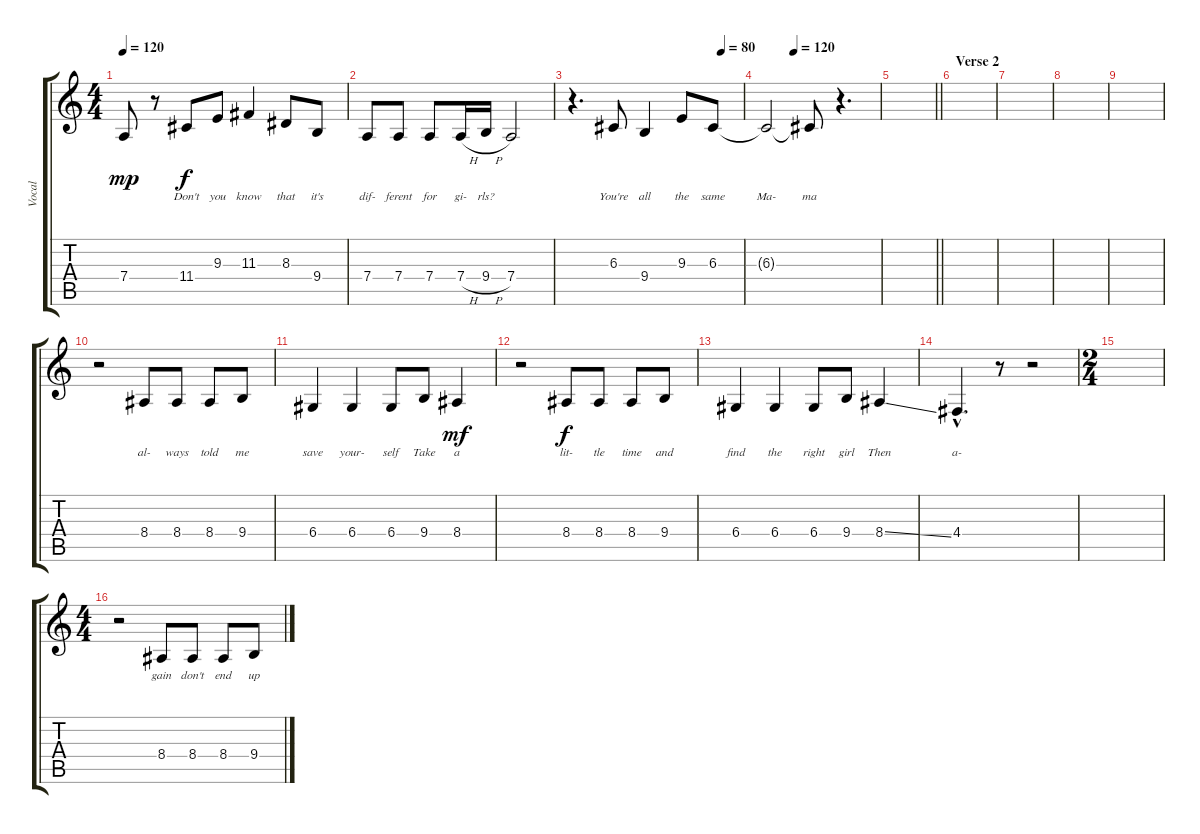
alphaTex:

\track ("Vocal" "Vocal") {instrument vibraphone}
\staff {score tabs}
\tuning (E4 B3 G3 D3 A2 E2) {hide}
\ts (4 4)
\tempo 120
\clef g2
\ks c
7.4.8{lyrics (0 "") lyrics (1 "") lyrics (2 "") lyrics (3 "") lyrics (4 "") dy mp} r.8 11.4.8{lyrics (0 "Don't") lyrics (1 "") lyrics (2 "") lyrics (3 "") lyrics (4 "") dy f} 9.3.8{lyrics (0 "you") lyrics (1 "") lyrics (2 "") lyrics (3 "") lyrics (4 "")} 11.3.4{lyrics (0 "know") lyrics (1 "") lyrics (2 "") lyrics (3 "") lyrics (4 "")} 8.3.8{lyrics (0 "that") lyrics (1 "") lyrics (2 "") lyrics (3 "") lyrics (4 "")} 9.4.8{lyrics (0 "it's") lyrics (1 "") lyrics (2 "") lyrics (3 "") lyrics (4 "")} |
7.4.8{lyrics (0 "dif-") lyrics (1 "") lyrics (2 "") lyrics (3 "") lyrics (4 "")} 7.4.8{lyrics (0 "ferent") lyrics (1 "") lyrics (2 "") lyrics (3 "") lyrics (4 "")} 7.4.8{lyrics (0 "for") lyrics (1 "") lyrics (2 "") lyrics (3 "") lyrics (4 "")} 7.4{h}.16{lyrics (0 "gi-") lyrics (1 "") lyrics (2 "") lyrics (3 "") lyrics (4 "")} 9.4{h}.16{lyrics (0 "rls?") lyrics (1 "") lyrics (2 "") lyrics (3 "") lyrics (4 "")} 7.4.2{lyrics (0 "") lyrics (1 "") lyrics (2 "") lyrics (3 "") lyrics (4 "")} |
\tempo (80 0.875)
r.4{d} 6.3.8{lyrics (0 "You're") lyrics (1 "") lyrics (2 "") lyrics (3 "") lyrics (4 "")} 9.4.4{lyrics (0 "all") lyrics (1 "") lyrics (2 "") lyrics (3 "") lyrics (4 "")} 9.3.8{lyrics (0 "the") lyrics (1 "") lyrics (2 "") lyrics (3 "") lyrics (4 "")} 6.3.8{lyrics (0 "same") lyrics (1 "") lyrics (2 "") lyrics (3 "") lyrics (4 "")} |
\tempo (120 0.25)
6.3{t}.2{lyrics (0 "Ma-") lyrics (1 "") lyrics (2 "") lyrics (3 "") lyrics (4 "")} 6.3{t}.8{lyrics (0 "ma") lyrics (1 "") lyrics (2 "") lyrics (3 "") lyrics (4 "")} r.4{d} |
\barLineRight lightlight
|
\section ("" "Verse 2")
|
|
|
|
r.2 8.4.8{lyrics (0 "al-") lyrics (1 "") lyrics (2 "") lyrics (3 "") lyrics (4 "")} 8.4.8{lyrics (0 "ways") lyrics (1 "") lyrics (2 "") lyrics (3 "") lyrics (4 "")} 8.4.8{lyrics (0 "told") lyrics (1 "") lyrics (2 "") lyrics (3 "") lyrics (4 "")} 9.4.8{lyrics (0 "me") lyrics (1 "") lyrics (2 "") lyrics (3 "") lyrics (4 "")} |
6.4.4{lyrics (0 "save") lyrics (1 "") lyrics (2 "") lyrics (3 "") lyrics (4 "")} 6.4.4{lyrics (0 "your-") lyrics (1 "") lyrics (2 "") lyrics (3 "") lyrics (4 "")} 6.4.8{lyrics (0 "self") lyrics (1 "") lyrics (2 "") lyrics (3 "") lyrics (4 "")} 9.4.8{lyrics (0 "Take") lyrics (1 "") lyrics (2 "") lyrics (3 "") lyrics (4 "")} 8.4.4{lyrics (0 "a") lyrics (1 "") lyrics (2 "") lyrics (3 "") lyrics (4 "") dy mf} |
r.2 8.4.8{lyrics (0 "lit-") lyrics (1 "") lyrics (2 "") lyrics (3 "") lyrics (4 "") dy f} 8.4.8{lyrics (0 "tle") lyrics (1 "") lyrics (2 "") lyrics (3 "") lyrics (4 "")} 8.4.8{lyrics (0 "time") lyrics (1 "") lyrics (2 "") lyrics (3 "") lyrics (4 "")} 9.4.8{lyrics (0 "and") lyrics (1 "") lyrics (2 "") lyrics (3 "") lyrics (4 "")} |
6.4.4{lyrics (0 "find") lyrics (1 "") lyrics (2 "") lyrics (3 "") lyrics (4 "")} 6.4.4{lyrics (0 "the") lyrics (1 "") lyrics (2 "") lyrics (3 "") lyrics (4 "")} 6.4.8{lyrics (0 "right") lyrics (1 "") lyrics (2 "") lyrics (3 "") lyrics (4 "")} 9.4.8{lyrics (0 "girl") lyrics (1 "") lyrics (2 "") lyrics (3 "") lyrics (4 "")} 8.4{ss}.4{lyrics (0 "Then") lyrics (1 "") lyrics (2 "") lyrics (3 "") lyrics (4 "")} |
4.4{hac}.4{d lyrics (0 "a-") lyrics (1 "") lyrics (2 "") lyrics (3 "") lyrics (4 "")} r.8 r.2 |
\ts (2 4)
|
\ts (4 4)
r.2 8.4.8{lyrics (0 "gain") lyrics (1 "") lyrics (2 "") lyrics (3 "") lyrics (4 "")} 8.4.8{lyrics (0 "don't") lyrics (1 "") lyrics (2 "") lyrics (3 "") lyrics (4 "")} 8.4.8{lyrics (0 "end") lyrics (1 "") lyrics (2 "") lyrics (3 "") lyrics (4 "")} 9.4.8{lyrics (0 "up") lyrics (1 "") lyrics (2 "") lyrics (3 "") lyrics (4 "")}
